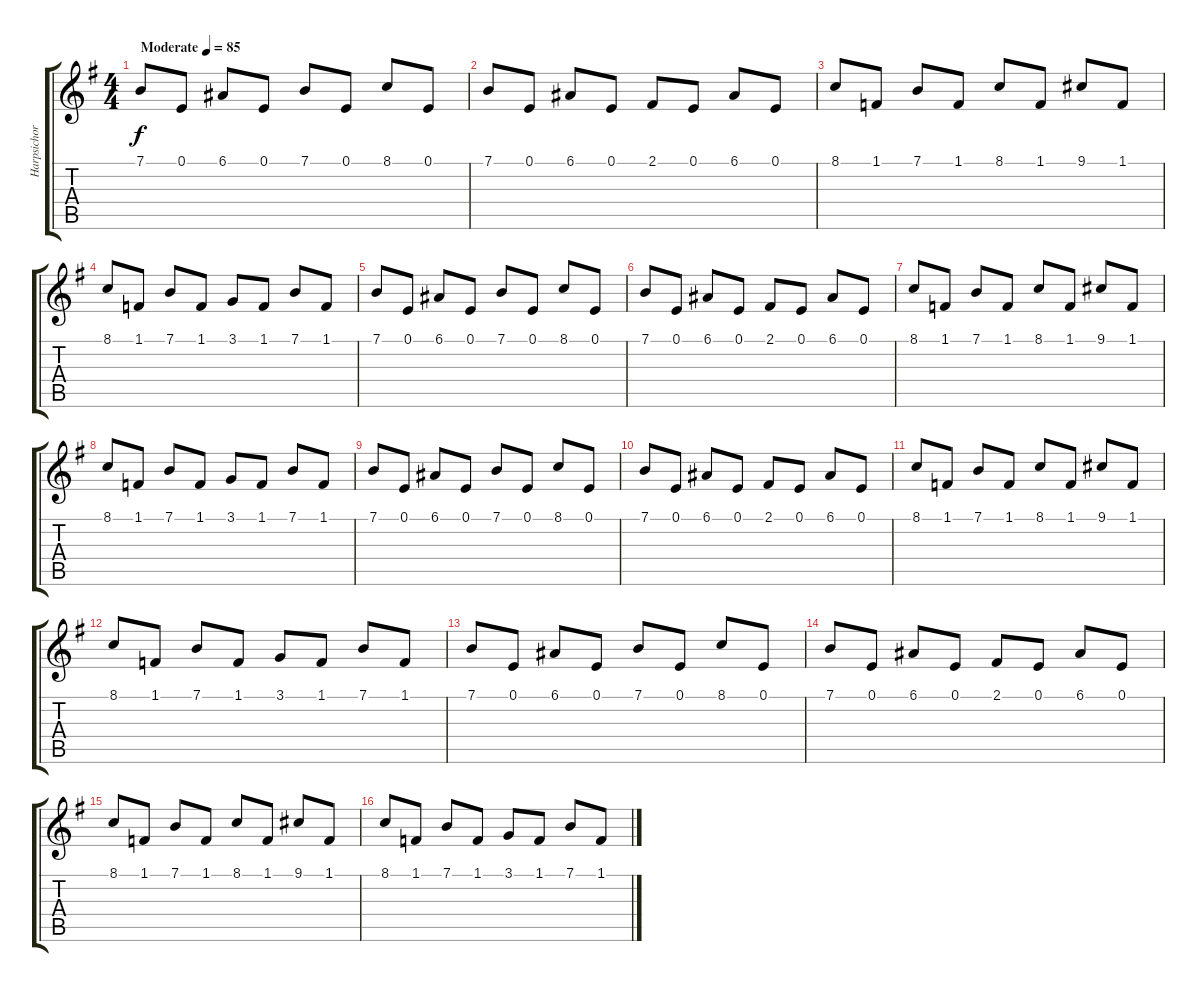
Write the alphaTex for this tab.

\track ("Harpsichord" "Harpsichor") {instrument harpsichord}
\staff {score tabs}
\tuning (E4 B3 G3 D3 A2 E2) {hide}
\ts (4 4)
\tempo (85 "Moderate")
\clef g2
\ks g
7.1.8{dy f instrument harpsichord} 0.1.8 6.1.8 0.1.8 7.1.8 0.1.8 8.1.8 0.1.8 |
7.1.8 0.1.8 6.1.8 0.1.8 2.1.8 0.1.8 6.1.8 0.1.8 |
8.1.8 1.1.8 7.1.8 1.1.8 8.1.8 1.1.8 9.1.8 1.1.8 |
8.1.8 1.1.8 7.1.8 1.1.8 3.1.8 1.1.8 7.1.8 1.1.8 |
7.1.8 0.1.8 6.1.8 0.1.8 7.1.8 0.1.8 8.1.8 0.1.8 |
7.1.8 0.1.8 6.1.8 0.1.8 2.1.8 0.1.8 6.1.8 0.1.8 |
8.1.8 1.1.8 7.1.8 1.1.8 8.1.8 1.1.8 9.1.8 1.1.8 |
8.1.8 1.1.8 7.1.8 1.1.8 3.1.8 1.1.8 7.1.8 1.1.8 |
7.1.8 0.1.8 6.1.8 0.1.8 7.1.8 0.1.8 8.1.8 0.1.8 |
7.1.8 0.1.8 6.1.8 0.1.8 2.1.8 0.1.8 6.1.8 0.1.8 |
8.1.8 1.1.8 7.1.8 1.1.8 8.1.8 1.1.8 9.1.8 1.1.8 |
8.1.8 1.1.8 7.1.8 1.1.8 3.1.8 1.1.8 7.1.8 1.1.8 |
7.1.8 0.1.8 6.1.8 0.1.8 7.1.8 0.1.8 8.1.8 0.1.8 |
7.1.8 0.1.8 6.1.8 0.1.8 2.1.8 0.1.8 6.1.8 0.1.8 |
8.1.8 1.1.8 7.1.8 1.1.8 8.1.8 1.1.8 9.1.8 1.1.8 |
8.1.8 1.1.8 7.1.8 1.1.8 3.1.8 1.1.8 7.1.8 1.1.8
